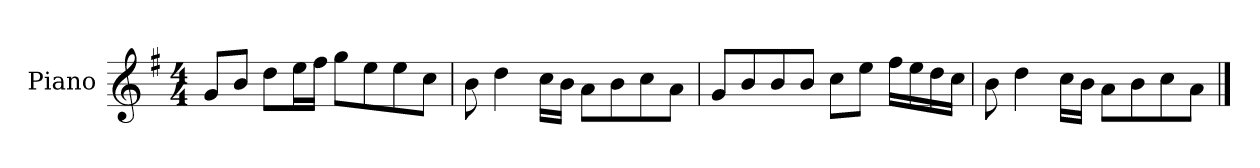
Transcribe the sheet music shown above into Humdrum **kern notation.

**kern
*part1
*staff1
*I"Piano
*I'P-no
*clefG2
*k[f#]
*M4/4
*MM90
=1
8g/L
8b/J
8dd\L
16ee\L
16ff#\JJ
8gg\L
8ee\
8ee\
8cc\J
=2
8b\
4dd\
16cc\LL
16b\JJ
8a\L
8b\
8cc\
8a\J
=3
8g/L
8b/
8b/
8b/J
8cc\L
8ee\J
16ff#\LL
16ee\
16dd\
16cc\JJ
=4
8b\
4dd\
16cc\LL
16b\JJ
8a\L
8b\
8cc\
8a\J
==
*-
